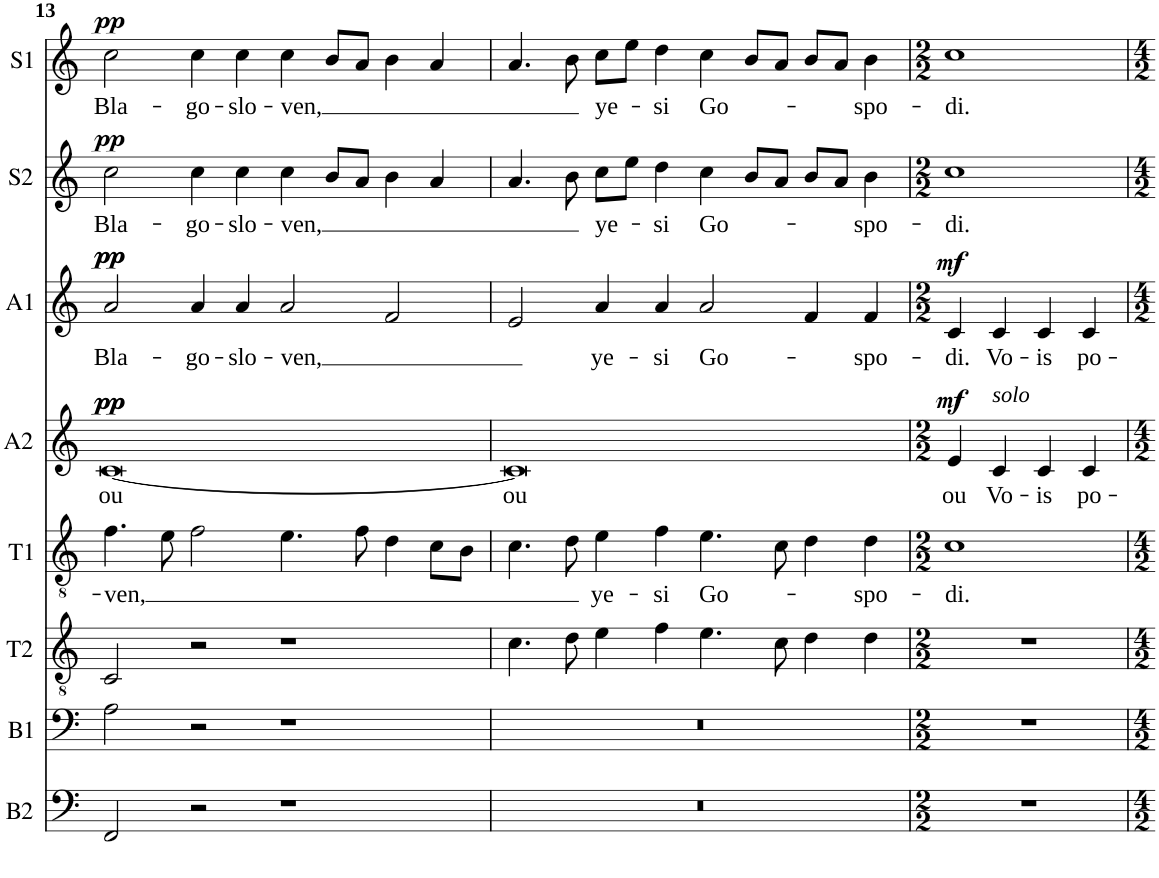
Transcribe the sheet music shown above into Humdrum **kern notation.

**kern	**kern	**kern	**kern	**text	**kern	**text	**dynam	**kern	**text	**dynam	**kern	**text	**dynam	**kern	**text	**dynam
*part8	*part7	*part6	*part5	*part5	*part4	*part4	*part4	*part3	*part3	*part3	*part2	*part2	*part2	*part1	*part1	*part1
*staff8	*staff7	*staff6	*staff5	*staff5	*staff4	*staff4	*staff4	*staff3	*staff3	*staff3	*staff2	*staff2	*staff2	*staff1	*staff1	*staff1
*I"Bass 2	*I"Bass 1	*I"Ténor 2	*I"Ténor 1	*	*I"Alto 2	*	*	*I"Alto 1	*	*	*I"Soprano 2	*	*	*I"Soprano 1	*	*
*I'B2	*I'B1	*I'T2	*I'T1	*	*I'A2	*	*	*I'A1	*	*	*I'S2	*	*	*I'S1	*	*
!!LO:PB:g=z
*clefF4	*clefF4	*clefGv2	*clefGv2	*	*clefG2	*	*	*clefG2	*	*	*clefG2	*	*	*clefG2	*	*
*k[]	*k[]	*k[]	*k[]	*	*k[]	*	*	*k[]	*	*	*k[]	*	*	*k[]	*	*
*M4/2	*M4/2	*M4/2	*M4/2	*	*M4/2	*	*	*M4/2	*	*	*M4/2	*	*	*M4/2	*	*
=13	=13	=13	=13	=13	=13	=13	=13	=13	=13	=13	=13	=13	=13	=13	=13	=13
!	!	!	!	!LO:LY:b	!	!LO:LY:b	!LO:DY:a	!	!LO:LY:b	!	!	!LO:LY:b	!	!	!LO:LY:b	!
!	!	!	!	!	!	!	!LO:DY:n=1:a	!	!	!LO:DY:a	!	!	!	!	!	!
!	!	!	!	!	!	!	!	!	!	!LO:DY:n=1:a	!	!	!LO:DY:a	!	!	!LO:DY:a
2FF/	2A\	2C/	4.f\	-ven,	[0c	ou	pp pp	2a/	Bla-	pp pp	2cc\	Bla-	pp	2cc\	Bla-	pp
.	.	.	8e\	.	.	.	.	.	.	.	.	.	.	.	.	.
!	!	!	!	!	!	!	!	!	!LO:LY:b	!	!	!LO:LY:b	!	!	!LO:LY:b	!
2r	2r	2r	2f\	.	.	.	.	4a/	-go-	.	4cc\	-go-	.	4cc\	-go-	.
!	!	!	!	!	!	!	!	!	!LO:LY:b	!	!	!LO:LY:b	!	!	!LO:LY:b	!
.	.	.	.	.	.	.	.	4a/	-slo-	.	4cc\	-slo-	.	4cc\	-slo-	.
!	!	!	!	!	!	!	!	!	!LO:LY:b	!	!	!LO:LY:b	!	!	!LO:LY:b	!
1r	1r	1r	4.e\	.	.	.	.	2a/	-ven,	.	4cc\	-ven,	.	4cc\	-ven,	.
.	.	.	.	.	.	.	.	.	.	.	8b/L	.	.	8b/L	.	.
.	.	.	8f\	.	.	.	.	.	.	.	8a/J	.	.	8a/J	.	.
.	.	.	4d\	.	.	.	.	2f/	.	.	4b\	.	.	4b\	.	.
.	.	.	8c\L	.	.	.	.	.	.	.	4a/	.	.	4a/	.	.
.	.	.	8B\J	.	.	.	.	.	.	.	.	.	.	.	.	.
=14	=14	=14	=14	=14	=14	=14	=14	=14	=14	=14	=14	=14	=14	=14	=14	=14
!	!	!	!	!	!	!LO:LY:b	!	!	!	!	!	!	!	!	!	!
0r	0r	4.c\	4.c\	.	0c]	ou	.	2e/	.	.	4.a/	.	.	4.a/	.	.
.	.	8d\	8d\	.	.	.	.	.	.	.	8b\	.	.	8b\	.	.
!	!	!	!	!LO:LY:b	!	!	!	!	!LO:LY:b	!	!	!LO:LY:b	!	!	!LO:LY:b	!
.	.	4e\	4e\	ye-	.	.	.	4a/	ye-	.	8cc\L	ye-	.	8cc\L	ye-	.
.	.	.	.	.	.	.	.	.	.	.	8ee\J	.	.	8ee\J	.	.
!	!	!	!	!LO:LY:b	!	!	!	!	!LO:LY:b	!	!	!LO:LY:b	!	!	!LO:LY:b	!
.	.	4f\	4f\	-si	.	.	.	4a/	-si	.	4dd\	-si	.	4dd\	-si	.
!	!	!	!	!LO:LY:b	!	!	!	!	!LO:LY:b	!	!	!LO:LY:b	!	!	!LO:LY:b	!
.	.	4.e\	4.e\	Go-	.	.	.	2a/	Go-	.	4cc\	Go-	.	4cc\	Go-	.
.	.	.	.	.	.	.	.	.	.	.	8b/L	.	.	8b/L	.	.
.	.	8c\	8c\	.	.	.	.	.	.	.	8a/J	.	.	8a/J	.	.
.	.	4d\	4d\	.	.	.	.	4f/	.	.	8b/L	.	.	8b/L	.	.
.	.	.	.	.	.	.	.	.	.	.	8a/J	.	.	8a/J	.	.
!	!	!	!	!LO:LY:b	!	!	!	!	!LO:LY:b	!	!	!LO:LY:b	!	!	!LO:LY:b	!
.	.	4d\	4d\	-spo-	.	.	.	4f/	-spo-	.	4b\	-spo-	.	4b\	-spo-	.
=15	=15	=15	=15	=15	=15	=15	=15	=15	=15	=15	=15	=15	=15	=15	=15	=15
*M2/2	*M2/2	*M2/2	*M2/2	*	*M2/2	*	*	*M2/2	*	*	*M2/2	*	*	*M2/2	*	*
!	!	!	!	!LO:LY:b	!	!LO:LY:b	!LO:DY:a	!	!LO:LY:b	!LO:DY:a	!	!LO:LY:b	!	!	!LO:LY:b	!
1r	1r	1r	1c	-di.	4e/	-ou	mf	4c/	di.	mf	1cc	-di.	.	1cc	-di.	.
!	!	!	!	!	!LO:TX:a:i:t=solo	!	!	!	!	!	!	!	!	!	!	!
!	!	!	!	!	!	!LO:LY:b	!	!	!LO:LY:b	!	!	!	!	!	!	!
.	.	.	.	.	4c/	Vo-	.	4c/	Vo-	.	.	.	.	.	.	.
!	!	!	!	!	!	!LO:LY:b	!	!	!LO:LY:b	!	!	!	!	!	!	!
.	.	.	.	.	4c/	-is	.	4c/	-is	.	.	.	.	.	.	.
!	!	!	!	!	!	!LO:LY:b	!	!	!LO:LY:b	!	!	!	!	!	!	!
.	.	.	.	.	4c/	po-	.	4c/	po-	.	.	.	.	.	.	.
=	=	=	=	=	=	=	=	=	=	=	=	=	=	=	=	=
*-	*-	*-	*-	*-	*-	*-	*-	*-	*-	*-	*-	*-	*-	*-	*-	*-
